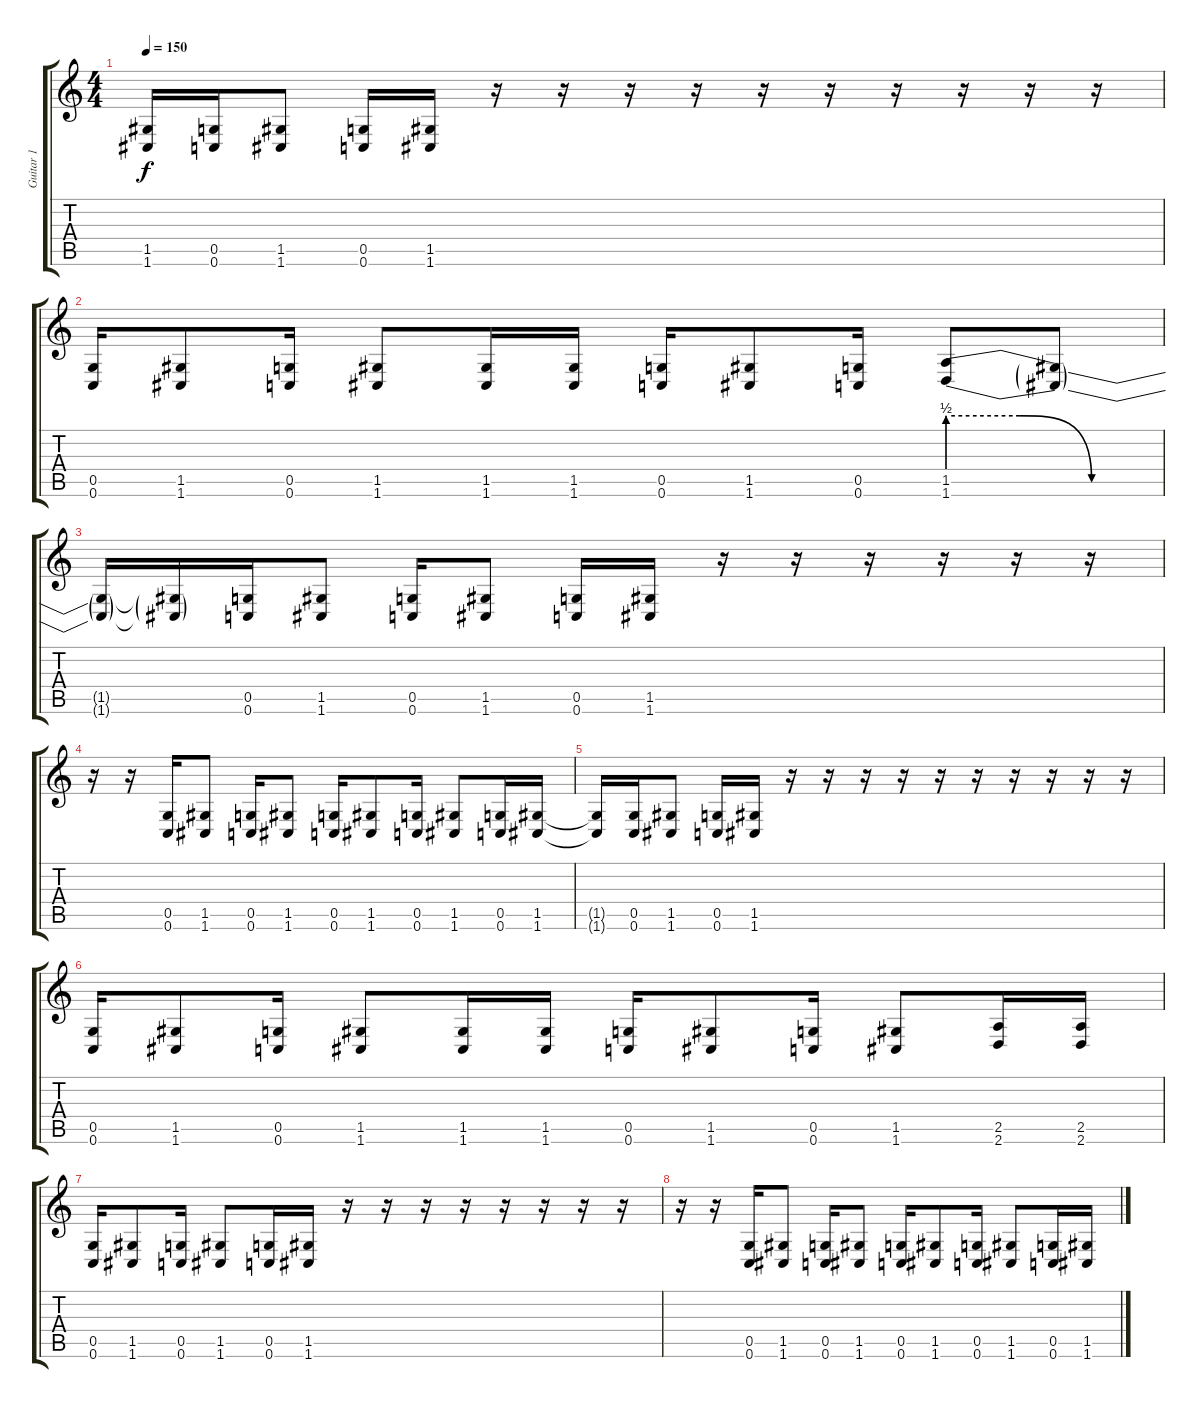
\track ("Guitar 1" "Guitar 1") {instrument overdrivenguitar}
\staff {score tabs}
\tuning (D4 A3 F3 C3 G2 C2) {hide}
\ts (4 4)
\tempo 150
\clef g2
\ks c
(1.5{t} 1.6{t}).16{dy f} (0.5 0.6).16 (1.5 1.6).8 (0.5 0.6).16 (1.5 1.6).16 r.16 r.16 r.16 r.16 r.16 r.16 r.16 r.16 r.16 r.16 |
(0.5 0.6).16 (1.5 1.6).8 (0.5 0.6).16 (1.5 1.6).8 (1.5 1.6).16 (1.5 1.6).16 (0.5 0.6).16 (1.5 1.6).8 (0.5 0.6).16 (1.5{be (custom 0 2 20 2 40 0 60 0)} 1.6{be (custom 0 2 20 2 40 0 60 0)}).8 (1.5{t} 1.6{t}).8 |
(1.5{t} 1.6{t}).16 (1.5{t} 1.6{t}).16 (0.5 0.6).16 (1.5 1.6).8 (0.5 0.6).16 (1.5 1.6).8 (0.5 0.6).16 (1.5 1.6).16 r.16 r.16 r.16 r.16 r.16 r.16 |
r.16 r.16 (0.5 0.6).16 (1.5 1.6).8 (0.5 0.6).16 (1.5 1.6).8 (0.5 0.6).16 (1.5 1.6).8 (0.5 0.6).16 (1.5 1.6).8 (0.5 0.6).16 (1.5 1.6).16 |
(1.5{t} 1.6{t}).16 (0.5 0.6).16 (1.5 1.6).8 (0.5 0.6).16 (1.5 1.6).16 r.16 r.16 r.16 r.16 r.16 r.16 r.16 r.16 r.16 r.16 |
(0.5 0.6).16 (1.5 1.6).8 (0.5 0.6).16 (1.5 1.6).8 (1.5 1.6).16 (1.5 1.6).16 (0.5 0.6).16 (1.5 1.6).8 (0.5 0.6).16 (1.5 1.6).8 (2.5 2.6).16 (2.5 2.6).16 |
(0.5 0.6).16 (1.5 1.6).8 (0.5 0.6).16 (1.5 1.6).8 (0.5 0.6).16 (1.5 1.6).16 r.16 r.16 r.16 r.16 r.16 r.16 r.16 r.16 |
r.16 r.16 (0.5 0.6).16 (1.5 1.6).8 (0.5 0.6).16 (1.5 1.6).8 (0.5 0.6).16 (1.5 1.6).8 (0.5 0.6).16 (1.5 1.6).8 (0.5 0.6).16 (1.5 1.6).16
